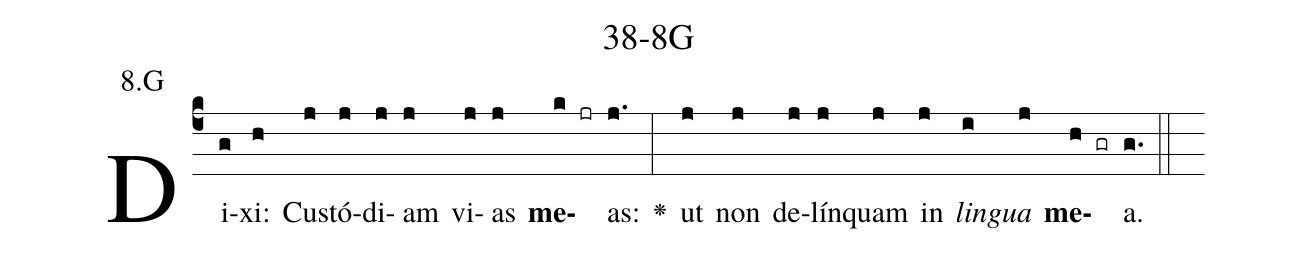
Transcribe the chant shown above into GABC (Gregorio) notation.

name: 38-8G;
annotation: 8.G;
%%
(c4)Di(g)xi:(h) Cus(j)tó(j)di(j)am(j) vi(j)as(j) <b>me</b>(k jr)as:(j.) <v>\greheightstar</v>(:) ut(j) non(j) de(j)lín(j)quam(j) in(j) <i>lin</i>(i)<i>gua</i>(j) <b>me</b>(h gr)a.(g.) (::)


%E(j) u(j) o(i) u(j) a(h) e.(g.) (::)
